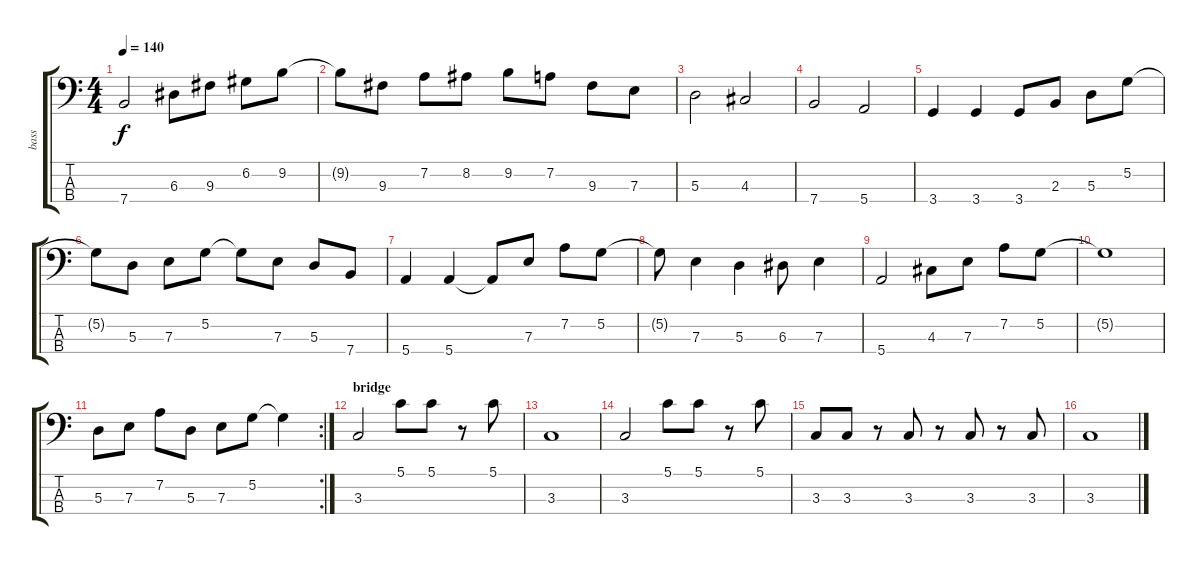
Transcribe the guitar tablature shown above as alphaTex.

\track ("bass" "bass") {instrument electricbassfinger}
\staff {score tabs}
\tuning (G2 D2 A1 E1) {hide}
\ts (4 4)
\tempo 140
\clef f4
\ks c
7.4.2{dy f} 6.3.8 9.3.8 6.2.8 9.2.8 |
9.2{t}.8 9.3.8 7.2.8 8.2.8 9.2.8 7.2.8 9.3.8 7.3.8 |
5.3.2 4.3.2 |
7.4.2 5.4.2 |
3.4.4 3.4.4 3.4.8 2.3.8 5.3.8 5.2.8 |
5.2{t}.8 5.3.8 7.3.8 5.2.8 5.2{t}.8 7.3.8 5.3.8 7.4.8 |
5.4.4 5.4.4 5.4{t}.8 7.3.8 7.2.8 5.2.8 |
5.2{t}.8 7.3.4 5.3.4 6.3.8 7.3.4 |
5.4.2 4.3.8 7.3.8 7.2.8 5.2.8 |
5.2{t}.1 |
\rc 2
5.3.8 7.3.8 7.2.8 5.3.8 7.3.8 5.2.8 5.2{t}.4 |
\section ("" "bridge")
3.3.2 5.1.8 5.1.8 r.8 5.1.8 |
3.3.1 |
3.3.2 5.1.8 5.1.8 r.8 5.1.8 |
3.3.8 3.3.8 r.8 3.3.8 r.8 3.3.8 r.8 3.3.8 |
3.3.1
